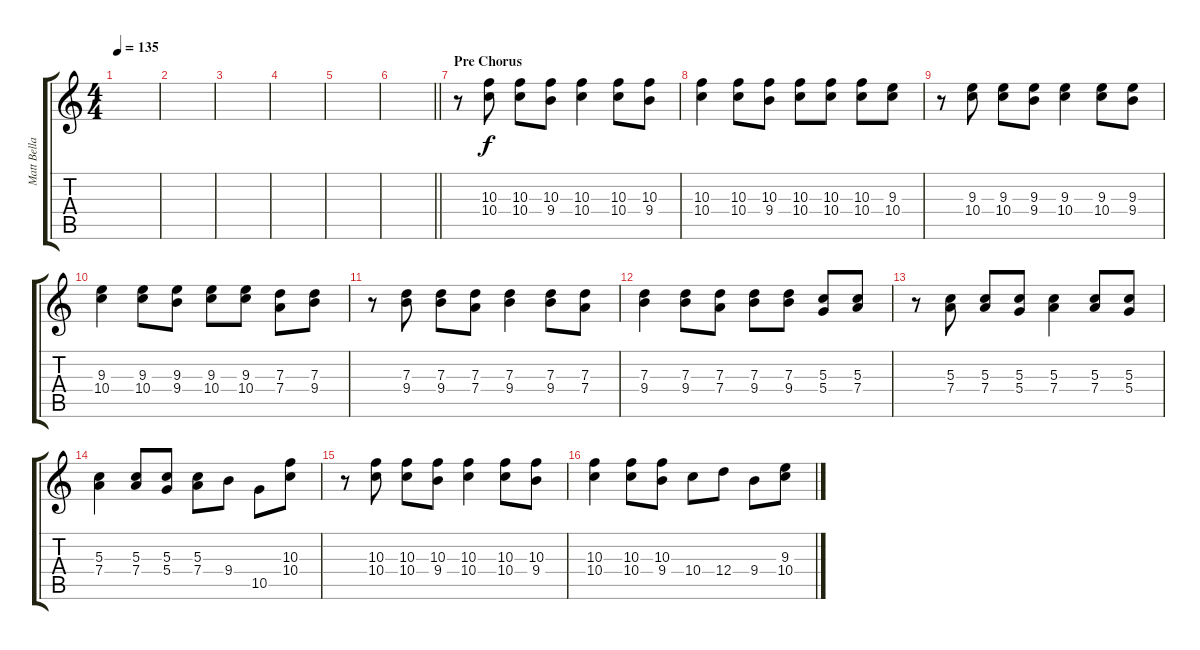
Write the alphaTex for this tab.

\track ("Matt Bellamy (Guitar)" "Matt Bella") {instrument distortionguitar}
\staff {score tabs}
\tuning (E4 B3 G3 D3 A2 E2) {hide}
\ts (4 4)
\tempo 135
\clef g2
\ks c
|
|
|
|
|
\barLineRight lightlight
|
\section ("" "Pre Chorus")
r.8{instrument distortionguitar} (10.3 10.4).8 (10.3 10.4).8 (10.3 9.4).8 (10.3 10.4).4 (10.3 10.4).8 (10.3 9.4).8 |
(10.3 10.4).4 (10.3 10.4).8 (10.3 9.4).8 (10.3 10.4).8 (10.3 10.4).8 (10.3 10.4).8 (9.3 10.4).8 |
r.8 (9.3 10.4).8 (9.3 10.4).8 (9.3 9.4).8 (9.3 10.4).4 (9.3 10.4).8 (9.3 9.4).8 |
(9.3 10.4).4 (9.3 10.4).8 (9.3 9.4).8 (9.3 10.4).8 (9.3 10.4).8 (7.3 7.4).8 (7.3 9.4).8 |
r.8 (7.3 9.4).8 (7.3 9.4).8 (7.3 7.4).8 (7.3 9.4).4 (7.3 9.4).8 (7.3 7.4).8 |
(7.3 9.4).4 (7.3 9.4).8 (7.3 7.4).8 (7.3 9.4).8 (7.3 9.4).8 (5.3 5.4).8 (5.3 7.4).8 |
r.8 (5.3 7.4).8 (5.3 7.4).8 (5.3 5.4).8 (5.3 7.4).4 (5.3 7.4).8 (5.3 5.4).8 |
(5.3 7.4).4 (5.3 7.4).8 (5.3 5.4).8 (5.3 7.4).8 9.4.8 10.5.8 (10.3 10.4).8 |
r.8 (10.3 10.4).8 (10.3 10.4).8 (10.3 9.4).8 (10.3 10.4).4 (10.3 10.4).8 (10.3 9.4).8 |
(10.3 10.4).4 (10.3 10.4).8 (10.3 9.4).8 10.4.8 12.4.8 9.4.8 (9.3 10.4).8
